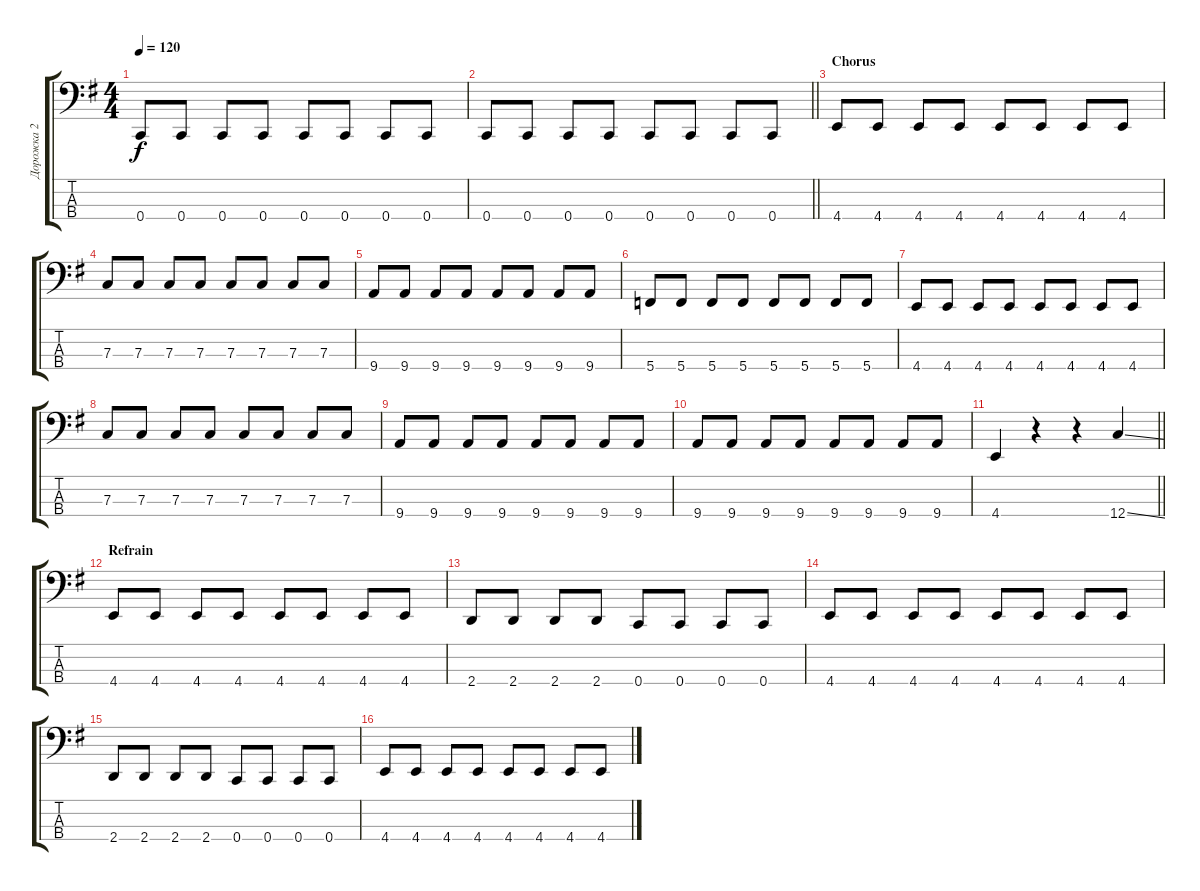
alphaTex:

\track ("Дорожка 2" "Дорожка 2") {instrument electricbassfinger}
\staff {score tabs}
\tuning (Eb2 Bb1 F1 C1) {hide}
\ts (4 4)
\tempo 120
\clef f4
\ks g
0.4.8{dy f} 0.4.8 0.4.8 0.4.8 0.4.8 0.4.8 0.4.8 0.4.8 |
\barLineRight lightlight
0.4.8 0.4.8 0.4.8 0.4.8 0.4.8 0.4.8 0.4.8 0.4.8 |
\section ("" "Chorus")
4.4.8 4.4.8 4.4.8 4.4.8 4.4.8 4.4.8 4.4.8 4.4.8 |
7.3.8 7.3.8 7.3.8 7.3.8 7.3.8 7.3.8 7.3.8 7.3.8 |
9.4.8 9.4.8 9.4.8 9.4.8 9.4.8 9.4.8 9.4.8 9.4.8 |
5.4.8 5.4.8 5.4.8 5.4.8 5.4.8 5.4.8 5.4.8 5.4.8 |
4.4.8 4.4.8 4.4.8 4.4.8 4.4.8 4.4.8 4.4.8 4.4.8 |
7.3.8 7.3.8 7.3.8 7.3.8 7.3.8 7.3.8 7.3.8 7.3.8 |
9.4.8 9.4.8 9.4.8 9.4.8 9.4.8 9.4.8 9.4.8 9.4.8 |
9.4.8 9.4.8 9.4.8 9.4.8 9.4.8 9.4.8 9.4.8 9.4.8 |
\barLineRight lightlight
4.4.4 r.4 r.4 12.4{ss}.4 |
\section ("" "Refrain")
4.4.8 4.4.8 4.4.8 4.4.8 4.4.8 4.4.8 4.4.8 4.4.8 |
2.4.8 2.4.8 2.4.8 2.4.8 0.4.8 0.4.8 0.4.8 0.4.8 |
4.4.8 4.4.8 4.4.8 4.4.8 4.4.8 4.4.8 4.4.8 4.4.8 |
2.4.8 2.4.8 2.4.8 2.4.8 0.4.8 0.4.8 0.4.8 0.4.8 |
4.4.8 4.4.8 4.4.8 4.4.8 4.4.8 4.4.8 4.4.8 4.4.8
